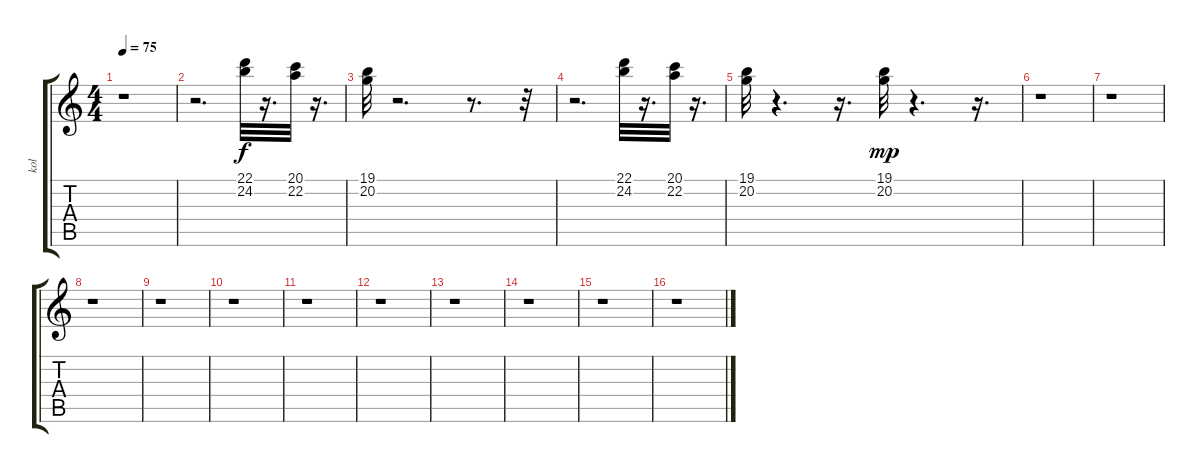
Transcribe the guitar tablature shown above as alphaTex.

\track ("kol" "kol") {instrument musicbox}
\staff {score tabs}
\tuning (E4 B3 G3 D3 A2 E2) {hide}
\ts (4 4)
\tempo 75
\clef g2
\ks c
r.1{dy f instrument musicbox} |
r.2{d} (22.1 24.2).32 r.16{d} (20.1 22.2).32 r.16{d} |
(19.1 20.2).32 r.2{d} r.8{d} r.32 |
r.2{d} (22.1 24.2).32 r.16{d} (20.1 22.2).32 r.16{d} |
(19.1 20.2).32 r.4{d} r.16{d} (19.1 20.2).32{dy mp} r.4{d} r.16{d} |
r.1 |
r.1 |
r.1 |
r.1 |
r.1 |
r.1 |
r.1 |
r.1 |
r.1 |
r.1 |
r.1
